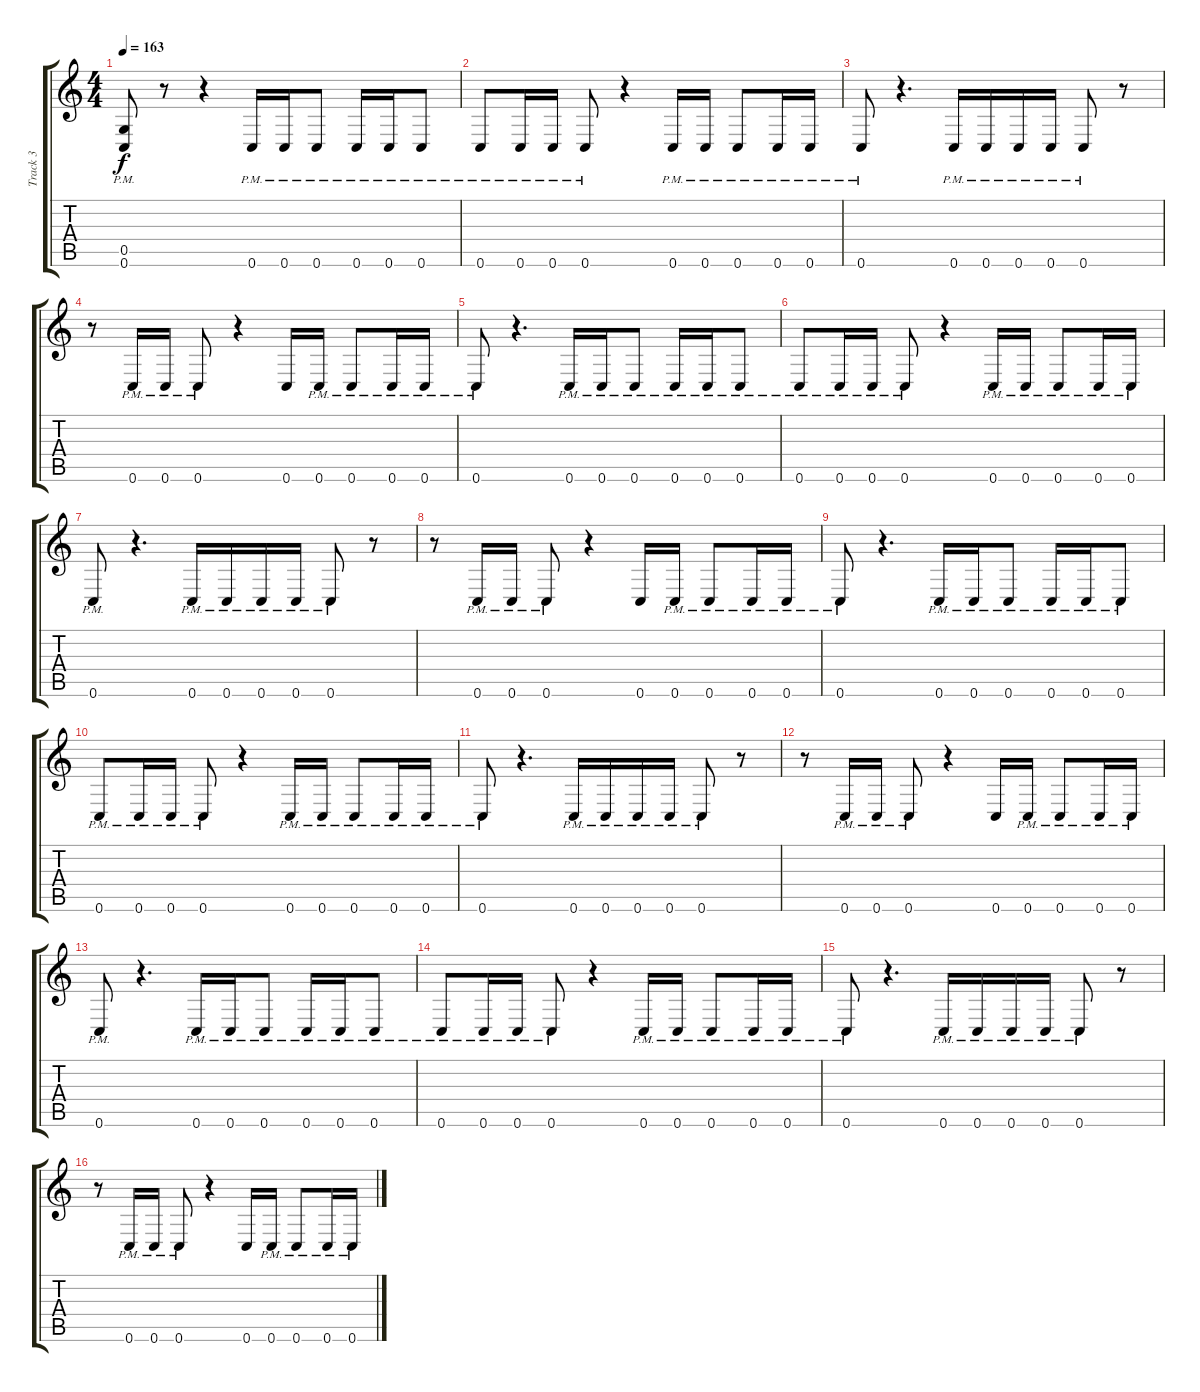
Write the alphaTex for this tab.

\track ("Track 3" "Track 3") {instrument overdrivenguitar}
\staff {score tabs}
\tuning (D4 A3 F3 C3 G2 C2) {hide}
\ts (4 4)
\tempo 163
\clef g2
\ks c
(0.5 0.6{pm}).8{dy f} r.8 r.4 0.6{pm}.16 0.6{pm}.16 0.6{pm}.8 0.6{pm}.16 0.6{pm}.16 0.6{pm}.8 |
0.6{pm}.8 0.6{pm}.16 0.6{pm}.16 0.6{pm}.8 r.4 0.6{pm}.16 0.6{pm}.16 0.6{pm}.8 0.6{pm}.16 0.6{pm}.16 |
0.6{pm}.8 r.4{d} 0.6{pm}.16 0.6{pm}.16 0.6{pm}.16 0.6{pm}.16 0.6{pm}.8 r.8 |
r.8 0.6{pm}.16 0.6{pm}.16 0.6{pm}.8 r.4 0.6.16 0.6{pm}.16 0.6{pm}.8 0.6{pm}.16 0.6{pm}.16 |
0.6{pm}.8 r.4{d} 0.6{pm}.16 0.6{pm}.16 0.6{pm}.8 0.6{pm}.16 0.6{pm}.16 0.6{pm}.8 |
0.6{pm}.8 0.6{pm}.16 0.6{pm}.16 0.6{pm}.8 r.4 0.6{pm}.16 0.6{pm}.16 0.6{pm}.8 0.6{pm}.16 0.6{pm}.16 |
0.6{pm}.8 r.4{d} 0.6{pm}.16 0.6{pm}.16 0.6{pm}.16 0.6{pm}.16 0.6{pm}.8 r.8 |
r.8 0.6{pm}.16 0.6{pm}.16 0.6{pm}.8 r.4 0.6.16 0.6{pm}.16 0.6{pm}.8 0.6{pm}.16 0.6{pm}.16 |
0.6{pm}.8 r.4{d} 0.6{pm}.16 0.6{pm}.16 0.6{pm}.8 0.6{pm}.16 0.6{pm}.16 0.6{pm}.8 |
0.6{pm}.8 0.6{pm}.16 0.6{pm}.16 0.6{pm}.8 r.4 0.6{pm}.16 0.6{pm}.16 0.6{pm}.8 0.6{pm}.16 0.6{pm}.16 |
0.6{pm}.8 r.4{d} 0.6{pm}.16 0.6{pm}.16 0.6{pm}.16 0.6{pm}.16 0.6{pm}.8 r.8 |
r.8 0.6{pm}.16 0.6{pm}.16 0.6{pm}.8 r.4 0.6.16 0.6{pm}.16 0.6{pm}.8 0.6{pm}.16 0.6{pm}.16 |
0.6{pm}.8 r.4{d} 0.6{pm}.16 0.6{pm}.16 0.6{pm}.8 0.6{pm}.16 0.6{pm}.16 0.6{pm}.8 |
0.6{pm}.8 0.6{pm}.16 0.6{pm}.16 0.6{pm}.8 r.4 0.6{pm}.16 0.6{pm}.16 0.6{pm}.8 0.6{pm}.16 0.6{pm}.16 |
0.6{pm}.8 r.4{d} 0.6{pm}.16 0.6{pm}.16 0.6{pm}.16 0.6{pm}.16 0.6{pm}.8 r.8 |
r.8 0.6{pm}.16 0.6{pm}.16 0.6{pm}.8 r.4 0.6.16 0.6{pm}.16 0.6{pm}.8 0.6{pm}.16 0.6{pm}.16
